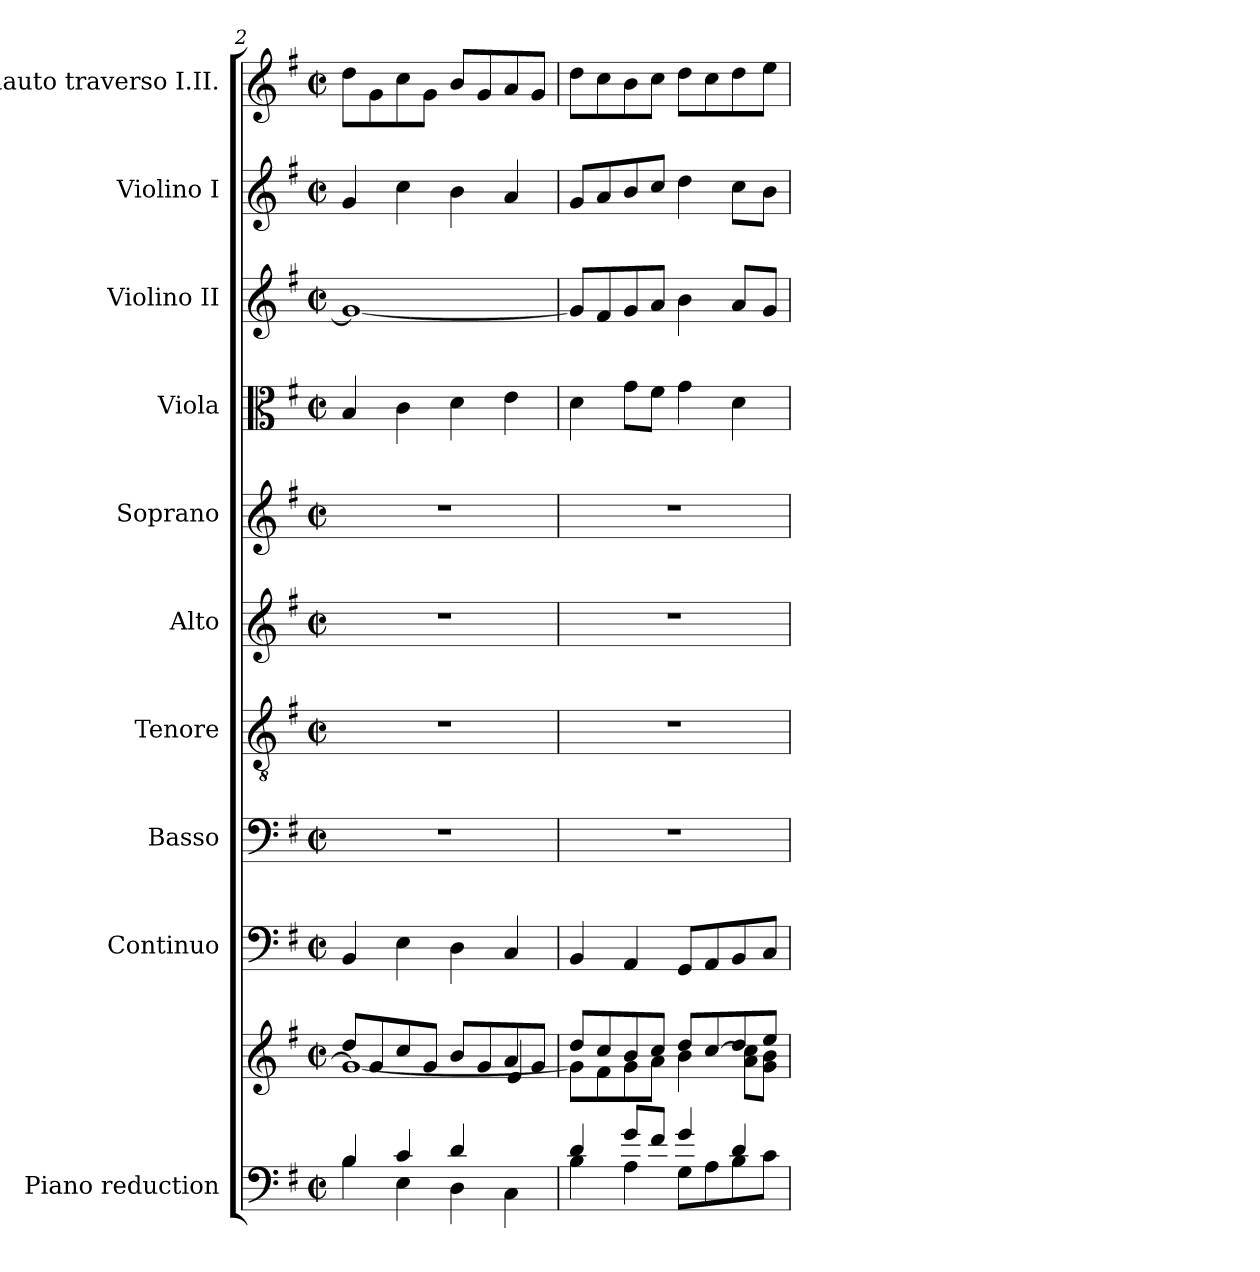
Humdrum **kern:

**kern	**kern	**kern	**kern	**kern	**kern	**kern	**kern	**kern	**kern	**kern
*part10	*part10	*part9	*part8	*part7	*part6	*part5	*part4	*part3	*part2	*part1
*staff11	*staff10	*staff9	*staff8	*staff7	*staff6	*staff5	*staff4	*staff3	*staff2	*staff1
*I"Piano reduction	*	*I"Continuo	*I"Basso	*I"Tenore	*I"Alto	*I"Soprano	*I"Viola	*I"Violino II	*I"Violino I	*I"Flauto traverso I.II.
*I'Pno	*	*	*	*	*	*	*I'Vla	*I'Vln	*I'Vln	*I'Fl
*clefF4	*clefG2	*clefF4	*clefF4	*clefGv2	*clefG2	*clefG2	*clefC3	*clefG2	*clefG2	*clefG2
*k[f#]	*k[f#]	*k[f#]	*k[f#]	*k[f#]	*k[f#]	*k[f#]	*k[f#]	*k[f#]	*k[f#]	*k[f#]
*M2/2	*M2/2	*M2/2	*M2/2	*M2/2	*M2/2	*M2/2	*M2/2	*M2/2	*M2/2	*M2/2
*met(c|)	*met(c|)	*met(c|)	*met(c|)	*met(c|)	*met(c|)	*met(c|)	*met(c|)	*met(c|)	*met(c|)	*met(c|)
=2	=2	=2	=2	=2	=2	=2	=2	=2	=2	=2
*^	*^	*	*	*	*	*	*	*	*	*
*	*	*	*^	*	*	*	*	*	*	*	*	*
4B/	4B\	8dd/L	1g_	2.ryy	4BB/	1r	1r	1r	1r	4B/	1g_	4g/	8dd\L
.	.	8g/	.	.	.	.	.	.	.	.	.	.	8g\
4c/	4E\	8cc/	.	.	4E\	.	.	.	.	4c\	.	4cc\	8cc\
.	.	8g/J	.	.	.	.	.	.	.	.	.	.	8g\J
4d/	4D\	8b/L	.	.	4D\	.	.	.	.	4d\	.	4b\	8b/L
.	.	8g/	.	.	.	.	.	.	.	.	.	.	8g/
4ryy	4C\	8a/	.	4e/	4C/	.	.	.	.	4e\	.	4a/	8a/
.	.	8g/J	.	.	.	.	.	.	.	.	.	.	8g/J
*	*	*	*v	*v	*	*	*	*	*	*	*	*	*
=3	=3	=3	=3	=3	=3	=3	=3	=3	=3	=3	=3	=3
4d/	4B\	8dd/L	8g\L]	4BB/	1r	1r	1r	1r	4d\	8g/L]	8g/L	8dd\L
.	.	8cc/	8f#\	.	.	.	.	.	.	8f#/	8a/	8cc\
8g/L	4A\	8b/	8g\	4AA/	.	.	.	.	8g\L	8g/	8b/	8b\
8f#/J	.	8cc/J	8a\J	.	.	.	.	.	8f#\J	8a/J	8cc/J	8cc\J
4g/	8G\L	8dd/L	4b\	8GG/L	.	.	.	.	4g\	4b\	4dd\	8dd\L
.	8A\	[<8cc/	.	8AA/	.	.	.	.	.	.	.	8cc\
4d/	8B\	8dd/	8a\ 8cc\]L	8BB/	.	.	.	.	4d\	8a/L	8cc\L	8dd\
.	8c\J	8ee/J	8g\ 8b\J	8C/J	.	.	.	.	.	8g/J	8b\J	8ee\J
*v	*v	*	*	*	*	*	*	*	*	*	*	*
*	*v	*v	*	*	*	*	*	*	*	*	*
=	=	=	=	=	=	=	=	=	=	=
*-	*-	*-	*-	*-	*-	*-	*-	*-	*-	*-
